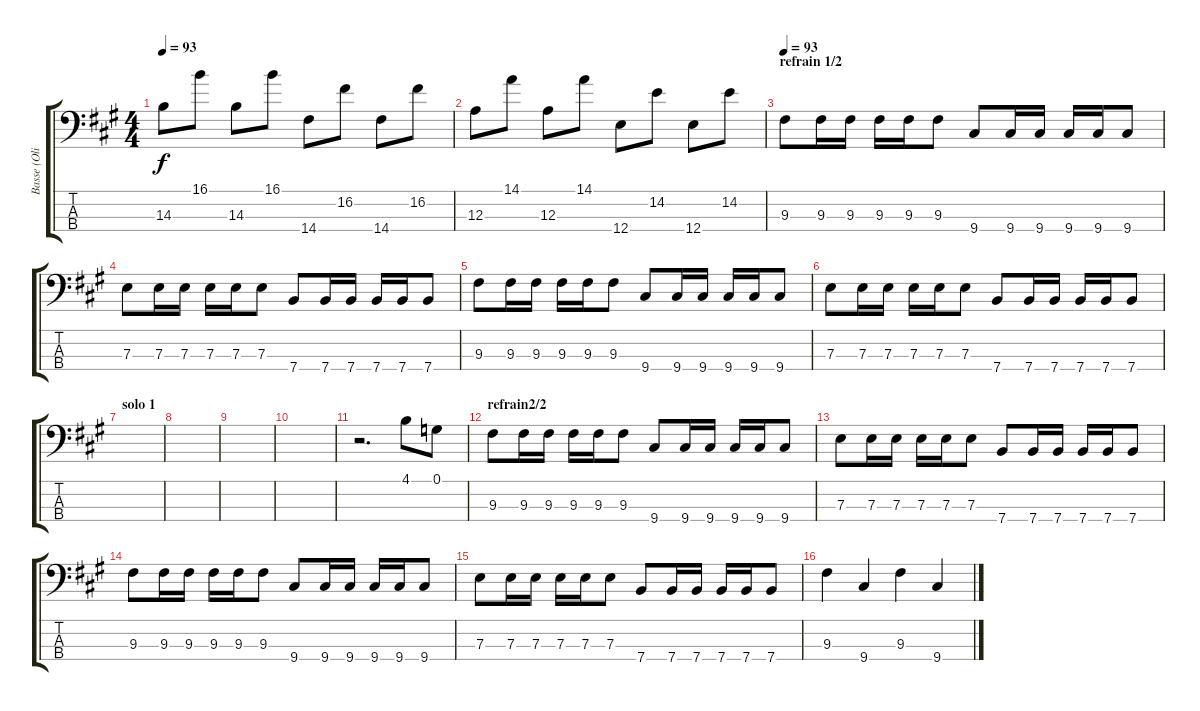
\track ("Basse (Oliv')" "Basse (Oli") {instrument electricbasspick}
\staff {score tabs}
\tuning (G2 D2 A1 E1) {hide}
\ts (4 4)
\tempo 93
\clef f4
\ks a
14.3.8{dy f} 16.1.8 14.3.8 16.1.8 14.4.8 16.2.8 14.4.8 16.2.8 |
12.3.8 14.1.8 12.3.8 14.1.8 12.4.8 14.2.8 12.4.8 14.2.8 |
\section ("" "refrain 1/2")
\tempo 93
9.3.8 9.3.16 9.3.16 9.3.16 9.3.16 9.3.8 9.4.8 9.4.16 9.4.16 9.4.16 9.4.16 9.4.8 |
7.3.8 7.3.16 7.3.16 7.3.16 7.3.16 7.3.8 7.4.8 7.4.16 7.4.16 7.4.16 7.4.16 7.4.8 |
9.3.8 9.3.16 9.3.16 9.3.16 9.3.16 9.3.8 9.4.8 9.4.16 9.4.16 9.4.16 9.4.16 9.4.8 |
7.3.8 7.3.16 7.3.16 7.3.16 7.3.16 7.3.8 7.4.8 7.4.16 7.4.16 7.4.16 7.4.16 7.4.8 |
\section ("" "solo 1")
|
|
|
|
r.2{d} 4.1.8 0.1.8 |
\section ("" "refrain2/2")
9.3.8 9.3.16 9.3.16 9.3.16 9.3.16 9.3.8 9.4.8 9.4.16 9.4.16 9.4.16 9.4.16 9.4.8 |
7.3.8 7.3.16 7.3.16 7.3.16 7.3.16 7.3.8 7.4.8 7.4.16 7.4.16 7.4.16 7.4.16 7.4.8 |
9.3.8 9.3.16 9.3.16 9.3.16 9.3.16 9.3.8 9.4.8 9.4.16 9.4.16 9.4.16 9.4.16 9.4.8 |
7.3.8 7.3.16 7.3.16 7.3.16 7.3.16 7.3.8 7.4.8 7.4.16 7.4.16 7.4.16 7.4.16 7.4.8 |
9.3.4 9.4.4 9.3.4 9.4.4
